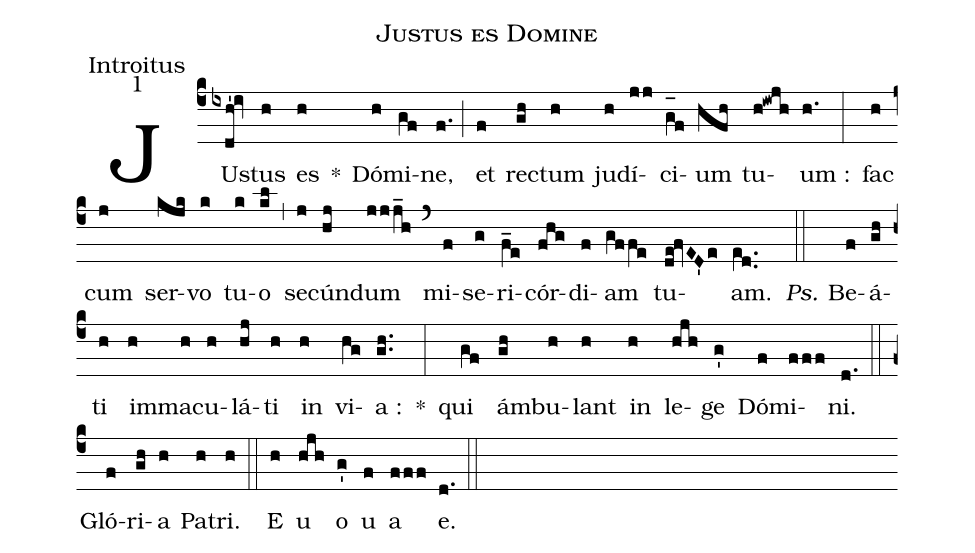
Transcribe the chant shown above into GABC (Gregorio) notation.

name:Justus es Domine;
office-part:Introitus;
mode:1;
%%
(c4) JU(ixdh'!iv)stus(h) es(h) *() Dó(h)mi(gf)ne,(f.) (;) et(f) re(gh)ctum(h) ju(h)dí(jj)ci(g_[oh:h]f)um(hfh) tu(h!iwjh)um :(h.) (:) fac(h) cum(j) ser(kjk)vo(k) tu(k)o(kl) (,) se(j)cún(hj)dum(jjj_h) (`) mi(f)se(g)ri(f_e)cór(fhg)di(f)am(gffe) tu(de!fvED'e)am.(e[ll:1]d..) (::) <i>Ps.</i> Be(f)á(gh)ti(h) im(h)ma(h)cu(h)lá(hj)ti(h) in(h) vi(hg)a :(gh..) *(:) qui(gf) ám(gh)bu(h)lant(h) in(h) le(hjh)ge(g') Dó(f)mi(fff)ni.(d.) (::) Gló(f)ri(gh)a(h) Pa(h)tri.(h) (::) <eu>E(h) u(hjh) o(g') u(f) a(fff) e.</eu>(d.) (::)
